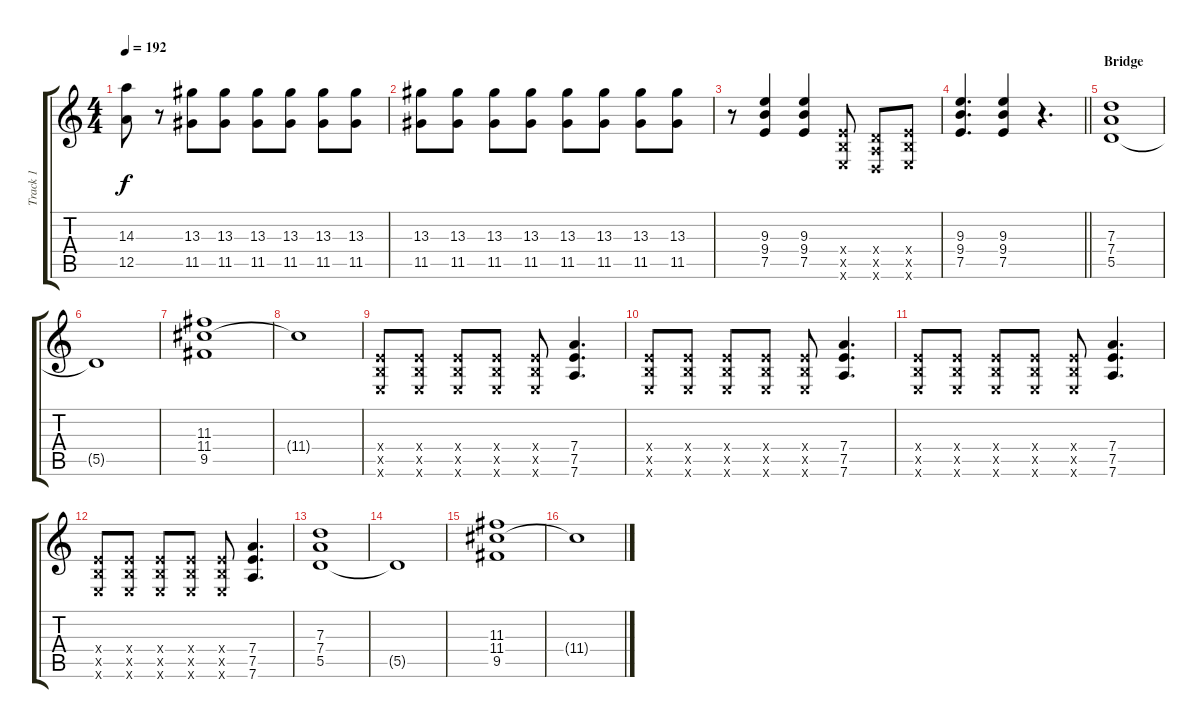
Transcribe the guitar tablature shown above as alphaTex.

\track ("Track 1" "Track 1") {instrument electricguitarclean}
\staff {score tabs}
\tuning (E4 B3 G3 D3 A2 D2) {hide}
\ts (4 4)
\tempo 192
\clef g2
\ks c
(14.3 12.5).8{dy f} r.8 (13.3 11.5).8 (13.3 11.5).8 (13.3 11.5).8 (13.3 11.5).8 (13.3 11.5).8 (13.3 11.5).8 |
(13.3 11.5).8 (13.3 11.5).8 (13.3 11.5).8 (13.3 11.5).8 (13.3 11.5).8 (13.3 11.5).8 (13.3 11.5).8 (13.3 11.5).8 |
r.8 (9.3 9.4 7.5).4 (9.3 9.4 7.5).4 (2.4{x} 2.5{x} 2.6{x}).8 (0.4{x} 0.5{x} 0.6{x}).8 (2.4{x} 2.5{x} 2.6{x}).8 |
\barLineRight lightlight
(9.3 9.4 7.5).4{d} (9.3 9.4 7.5).4 r.4{d} |
\section ("" "Bridge")
(7.3 7.4 5.5).1 |
5.5{t}.1 |
(11.3 11.4 9.5).1 |
11.4{t}.1 |
(2.4{x} 2.5{x} 2.6{x}).8 (2.4{x} 2.5{x} 2.6{x}).8 (2.4{x} 2.5{x} 2.6{x}).8 (2.4{x} 2.5{x} 2.6{x}).8 (2.4{x} 2.5{x} 2.6{x}).8 (7.4 7.5 7.6).4{d} |
(2.4{x} 2.5{x} 2.6{x}).8 (2.4{x} 2.5{x} 2.6{x}).8 (2.4{x} 2.5{x} 2.6{x}).8 (2.4{x} 2.5{x} 2.6{x}).8 (2.4{x} 2.5{x} 2.6{x}).8 (7.4 7.5 7.6).4{d} |
(2.4{x} 2.5{x} 2.6{x}).8 (2.4{x} 2.5{x} 2.6{x}).8 (2.4{x} 2.5{x} 2.6{x}).8 (2.4{x} 2.5{x} 2.6{x}).8 (2.4{x} 2.5{x} 2.6{x}).8 (7.4 7.5 7.6).4{d} |
(2.4{x} 2.5{x} 2.6{x}).8 (2.4{x} 2.5{x} 2.6{x}).8 (2.4{x} 2.5{x} 2.6{x}).8 (2.4{x} 2.5{x} 2.6{x}).8 (2.4{x} 2.5{x} 2.6{x}).8 (7.4 7.5 7.6).4{d} |
(7.3 7.4 5.5).1 |
5.5{t}.1 |
(11.3 11.4 9.5).1 |
11.4{t}.1
